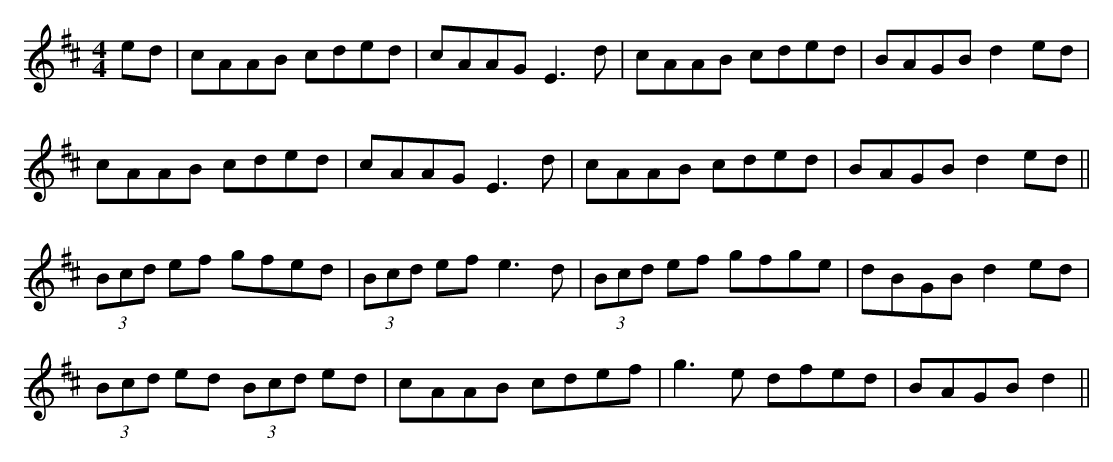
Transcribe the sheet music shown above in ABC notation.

X:1
M:4/4
K:Amix
ed|cAAB cded|cAAG E3d|cAAB cded|BAGB d2ed|
cAAB cded|cAAG E3d|cAAB cded|BAGB d2ed||
(3Bcd ef gfed|(3Bcd ef e3d|(3Bcd ef gfge|dBGB d2ed|
(3Bcd ed (3Bcd ed|cAAB cdef|g3e dfed|BAGB d2||
